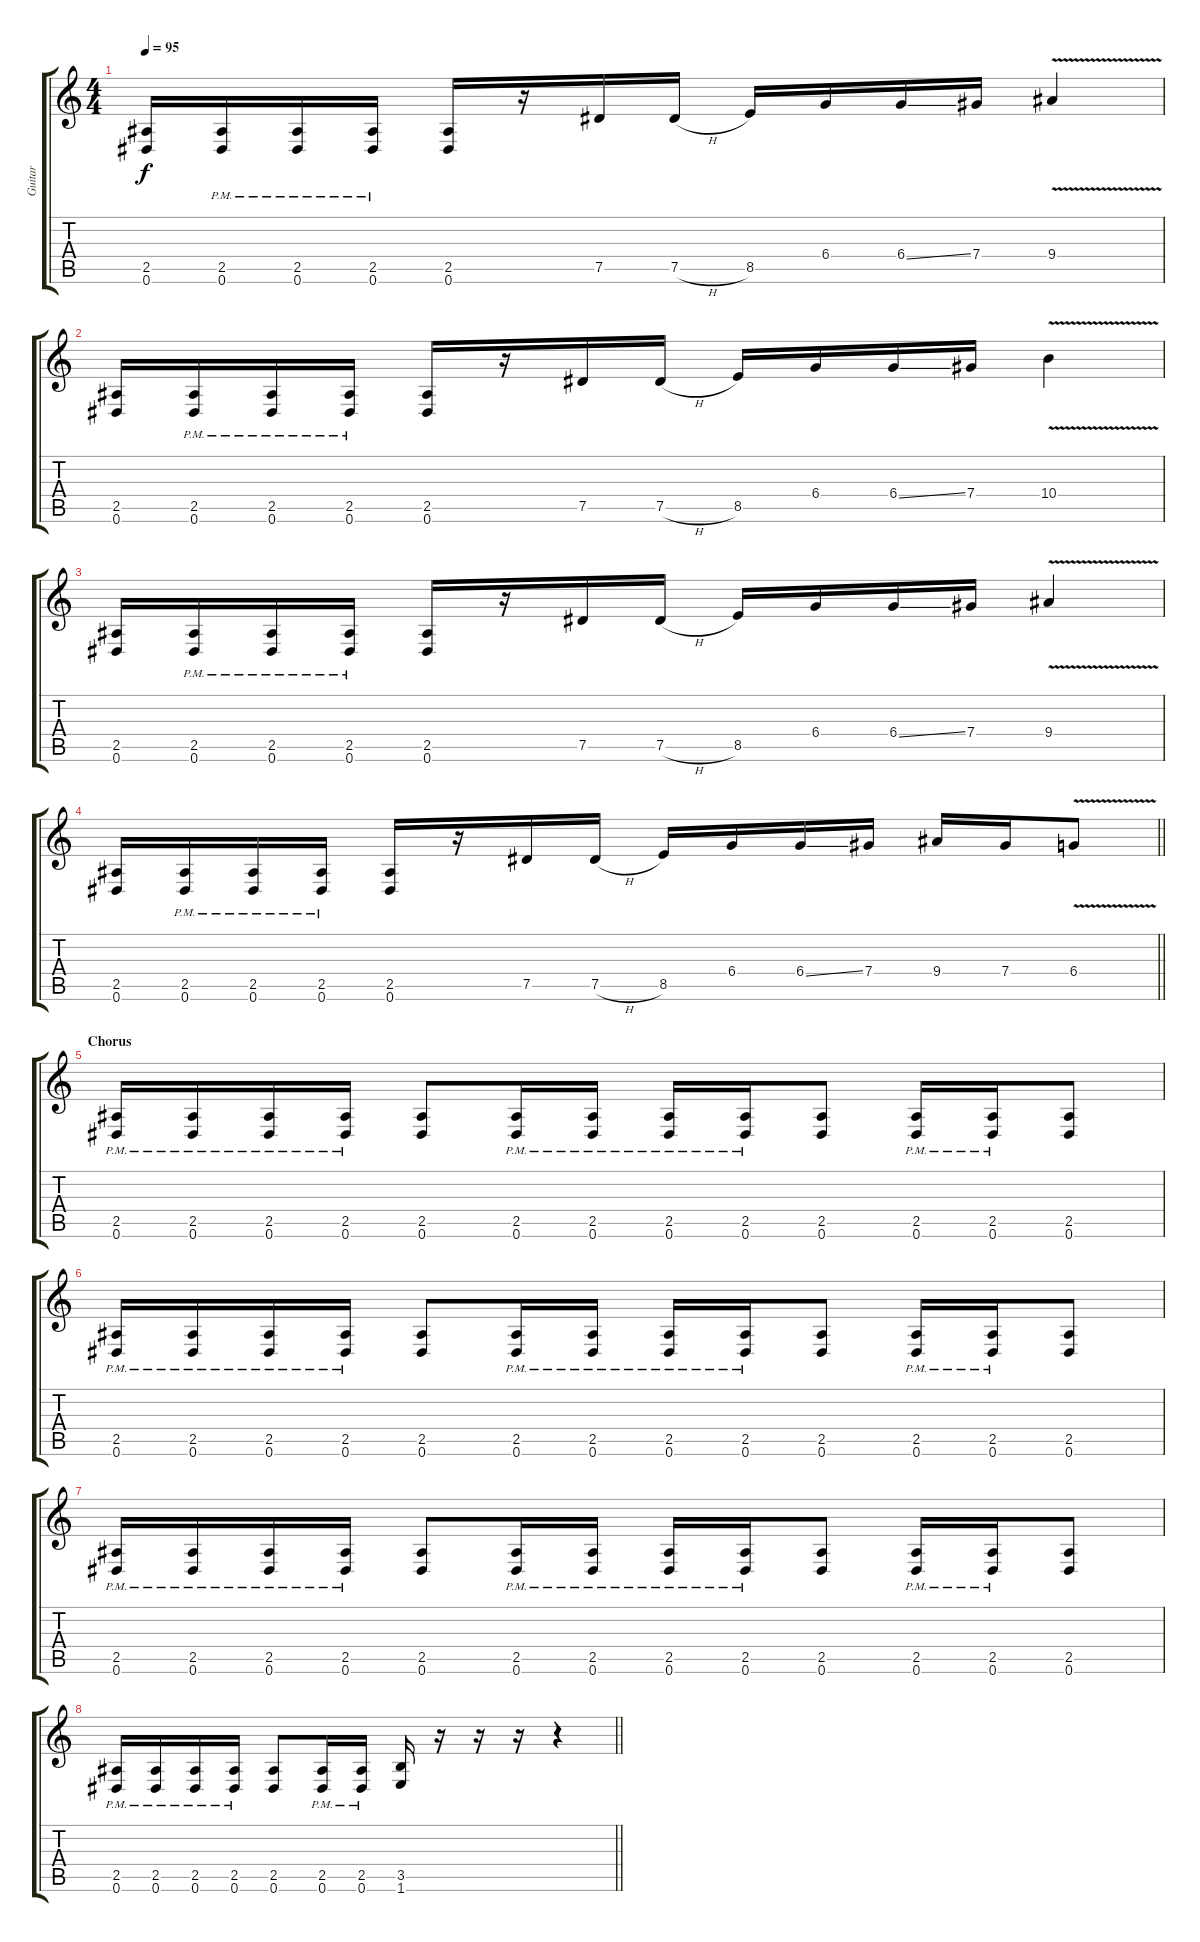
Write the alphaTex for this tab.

\track ("Guitar" "Guitar") {instrument distortionguitar}
\staff {score tabs}
\tuning (Eb4 Bb3 Gb3 Db3 Ab2 Eb2) {hide}
\ts (4 4)
\tempo 95
\clef g2
\ks c
(2.5 0.6).16{dy f} (2.5{pm} 0.6{pm}).16 (2.5{pm} 0.6{pm}).16 (2.5{pm} 0.6{pm}).16 (2.5 0.6).16 r.16 7.5.16 7.5{h}.16 8.5.16 6.4.16 6.4{ss}.16 7.4.16 9.4{v}.4 |
(2.5 0.6).16 (2.5{pm} 0.6{pm}).16 (2.5{pm} 0.6{pm}).16 (2.5{pm} 0.6{pm}).16 (2.5 0.6).16 r.16 7.5.16 7.5{h}.16 8.5.16 6.4.16 6.4{ss}.16 7.4.16 10.4{v}.4 |
(2.5 0.6).16 (2.5{pm} 0.6{pm}).16 (2.5{pm} 0.6{pm}).16 (2.5{pm} 0.6{pm}).16 (2.5 0.6).16 r.16 7.5.16 7.5{h}.16 8.5.16 6.4.16 6.4{ss}.16 7.4.16 9.4{v}.4 |
\barLineRight lightlight
(2.5 0.6).16 (2.5{pm} 0.6{pm}).16 (2.5{pm} 0.6{pm}).16 (2.5{pm} 0.6{pm}).16 (2.5 0.6).16 r.16 7.5.16 7.5{h}.16 8.5.16 6.4.16 6.4{ss}.16 7.4.16 9.4.16 7.4.16 6.4{v}.8 |
\section ("" "Chorus")
(2.5{pm} 0.6{pm}).16 (2.5{pm} 0.6{pm}).16 (2.5{pm} 0.6{pm}).16 (2.5{pm} 0.6{pm}).16 (2.5 0.6).8 (2.5{pm} 0.6{pm}).16 (2.5{pm} 0.6{pm}).16 (2.5{pm} 0.6{pm}).16 (2.5{pm} 0.6{pm}).16 (2.5 0.6).8 (2.5{pm} 0.6{pm}).16 (2.5{pm} 0.6{pm}).16 (2.5 0.6).8 |
(2.5{pm} 0.6{pm}).16 (2.5{pm} 0.6{pm}).16 (2.5{pm} 0.6{pm}).16 (2.5{pm} 0.6{pm}).16 (2.5 0.6).8 (2.5{pm} 0.6{pm}).16 (2.5{pm} 0.6{pm}).16 (2.5{pm} 0.6{pm}).16 (2.5{pm} 0.6{pm}).16 (2.5 0.6).8 (2.5{pm} 0.6{pm}).16 (2.5{pm} 0.6{pm}).16 (2.5 0.6).8 |
(2.5{pm} 0.6{pm}).16 (2.5{pm} 0.6{pm}).16 (2.5{pm} 0.6{pm}).16 (2.5{pm} 0.6{pm}).16 (2.5 0.6).8 (2.5{pm} 0.6{pm}).16 (2.5{pm} 0.6{pm}).16 (2.5{pm} 0.6{pm}).16 (2.5{pm} 0.6{pm}).16 (2.5 0.6).8 (2.5{pm} 0.6{pm}).16 (2.5{pm} 0.6{pm}).16 (2.5 0.6).8 |
\barLineRight lightlight
(2.5{pm} 0.6{pm}).16 (2.5{pm} 0.6{pm}).16 (2.5{pm} 0.6{pm}).16 (2.5{pm} 0.6{pm}).16 (2.5 0.6).8 (2.5{pm} 0.6{pm}).16 (2.5{pm} 0.6{pm}).16 (3.5 1.6).16 r.16 r.16 r.16 r.4
